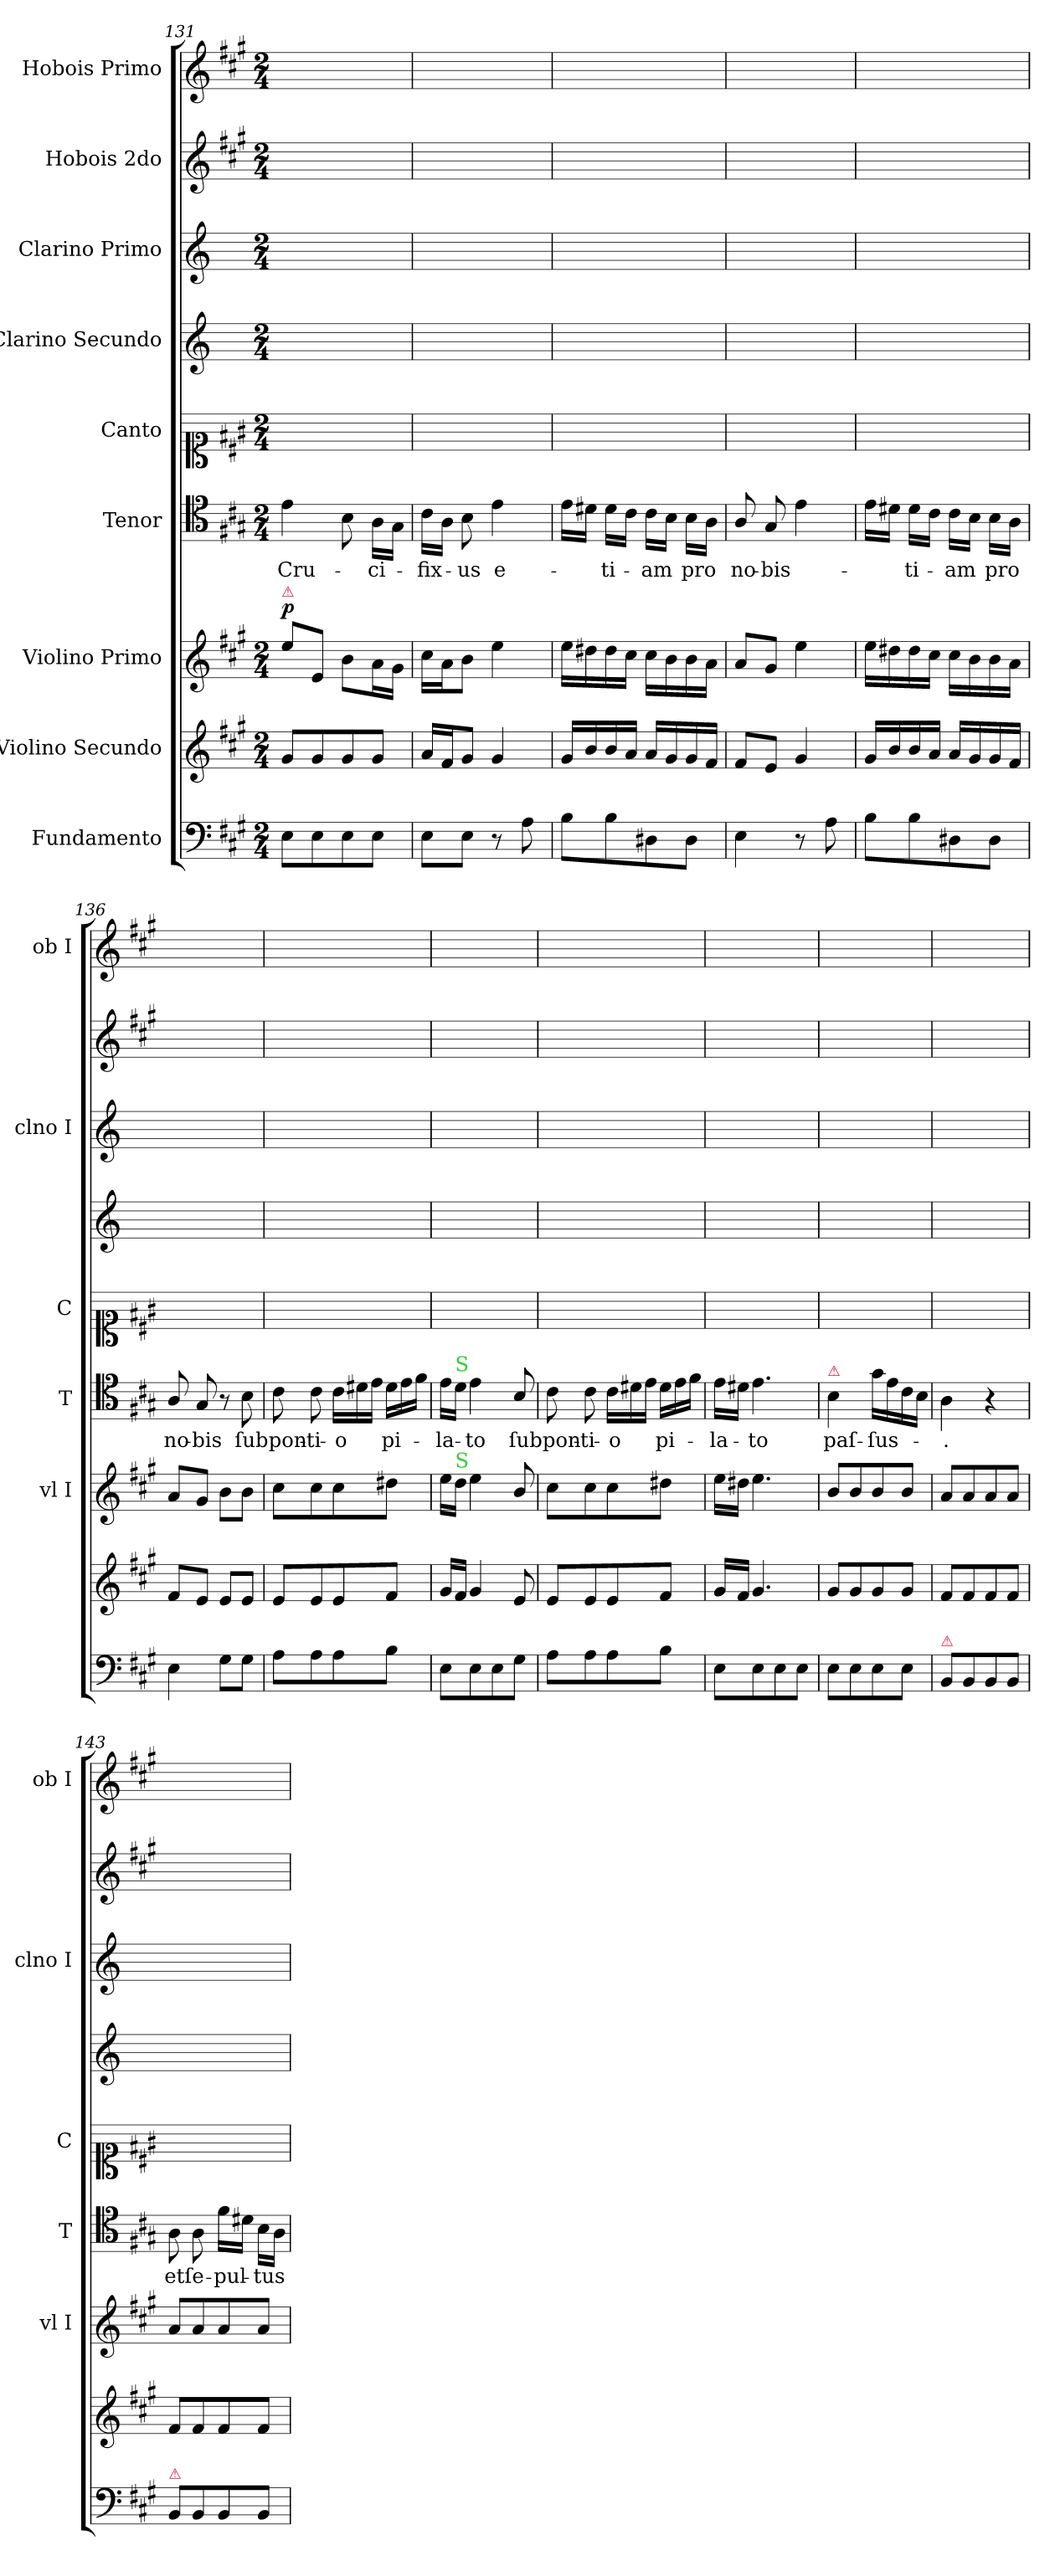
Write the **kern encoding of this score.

**kern	**kern	**kern	**dynam	**kern	**text	**kern	**kern	**kern	**kern	**kern
*part9	*part8	*part7	*part7	*part6	*part6	*part5	*part4	*part3	*part2	*part1
*staff9	*staff8	*staff7	*staff7	*staff6	*staff6	*staff5	*staff4	*staff3	*staff2	*staff1
*I"Fundamento	*I"Violino Secundo	*I"Violino Primo	*	*I"Tenor	*	*I"Canto	*I"Clarino Secundo	*I"Clarino Primo	*I"Hobois 2do	*I"Hobois Primo
*	*	*I'vl I	*	*I'T	*	*I'C	*	*I'clno I	*	*I'ob I
*clefF4	*clefG2	*clefG2	*	*clefC4	*	*clefC1	*clefG2	*clefG2	*clefG2	*clefG2
*	*	*	*	*	*	*	*ITrd-1c-2	*ITrd-1c-2	*	*
*k[f#c#g#]	*k[f#c#g#]	*k[f#c#g#]	*	*k[f#c#g#]	*	*k[f#c#g#]	*k[f#c#]	*k[f#c#]	*k[f#c#g#]	*k[f#c#g#]
*M2/4	*M2/4	*M2/4	*	*M2/4	*	*M2/4	*M2/4	*M2/4	*M2/4	*M2/4
=131	=131	=131	=131	=131	=131	=131	=131	=131	=131	=131
!	!	!LO:TX:a:color=crimson:t=⚠	!	!	!	!	!	!	!	!
!	!	!	!LO:DY:a	!	!	!	!	!	!	!
8E\L	8g#/L	8ee\L	p	4e\	Cru-	2ryy	2ryy	2ryy	2ryy	2ryy
8E\	8g#/	8e/J	.	.	.	.	.	.	.	.
8E\	8g#/	8b\L	.	8B\	.	.	.	.	.	.
8E\J	8g#/J	16a\L	.	16A\LL	-ci-	.	.	.	.	.
.	.	16g#\JJ	.	16G#\JJ	.	.	.	.	.	.
=132	=132	=132	=132	=132	=132	=132	=132	=132	=132	=132
8E\L	16a/LL	16cc#\LL	.	16c#\LL	-fix-	2ryy	2ryy	2ryy	2ryy	2ryy
.	16f#/J	16a\J	.	16A\JJ	.	.	.	.	.	.
8E\J	8g#/J	8b\J	.	8B\	-us	.	.	.	.	.
8r	4g#/	4ee\	.	4e\	e-	.	.	.	.	.
8A\	.	.	.	.	.	.	.	.	.	.
=133	=133	=133	=133	=133	=133	=133	=133	=133	=133	=133
8B\L	16g#/LL	16ee\LL	.	16e\LL	.	2ryy	2ryy	2ryy	2ryy	2ryy
.	16b/	16dd#X\	.	16d#X\JJ	.	.	.	.	.	.
8B\	16b/	16dd#\	.	16d#\LL	-ti-	.	.	.	.	.
.	16a/JJ	16cc#\JJ	.	16c#\JJ	.	.	.	.	.	.
8D#X\	16a/LL	16cc#\LL	.	16c#\LL	-am	.	.	.	.	.
.	16g#/	16b\	.	16B\JJ	.	.	.	.	.	.
8D#\J	16g#/	16b\	.	16B\LL	pro	.	.	.	.	.
.	16f#/JJ	16a\JJ	.	16A\JJ	.	.	.	.	.	.
=134	=134	=134	=134	=134	=134	=134	=134	=134	=134	=134
4E\	8f#/L	8a/L	.	8A/	no-	2ryy	2ryy	2ryy	2ryy	2ryy
.	8e/J	8g#/J	.	8G#/	-bis-	.	.	.	.	.
8r	4g#/	4ee\	.	4e\	.	.	.	.	.	.
8A\	.	.	.	.	.	.	.	.	.	.
=135	=135	=135	=135	=135	=135	=135	=135	=135	=135	=135
8B\L	16g#/LL	16ee\LL	.	16e\LL	.	2ryy	2ryy	2ryy	2ryy	2ryy
.	16b/	16dd#X\	.	16d#X\JJ	.	.	.	.	.	.
8B\	16b/	16dd#\	.	16d#\LL	-ti-	.	.	.	.	.
.	16a/JJ	16cc#\JJ	.	16c#\JJ	.	.	.	.	.	.
8D#X\	16a/LL	16cc#\LL	.	16c#\LL	-am	.	.	.	.	.
.	16g#/	16b\	.	16B\JJ	.	.	.	.	.	.
8D#\J	16g#/	16b\	.	16B\LL	pro	.	.	.	.	.
.	16f#/JJ	16a\JJ	.	16A\JJ	.	.	.	.	.	.
=136	=136	=136	=136	=136	=136	=136	=136	=136	=136	=136
4E\	8f#/L	8a/L	.	8A/	no-	2ryy	2ryy	2ryy	2ryy	2ryy
.	8e/J	8g#/J	.	8G#/	-bis	.	.	.	.	.
8G#\L	8e/L	8b\L	.	8r	.	.	.	.	.	.
8G#\J	8e/J	8b\J	.	8B\	ſub	.	.	.	.	.
=137	=137	=137	=137	=137	=137	=137	=137	=137	=137	=137
8A\L	8e/L	8cc#\L	.	8c#\	pon-	2ryy	2ryy	2ryy	2ryy	2ryy
8A\	8e/	8cc#\	.	8c#\	-ti-	.	.	.	.	.
*	*	*	*	*Xtuplet	*	*	*	*	*	*
8A\	8e/	8cc#\	.	24c#\LL	-o	.	.	.	.	.
.	.	.	.	24d#X\	.	.	.	.	.	.
.	.	.	.	24e\JJ	.	.	.	.	.	.
8B\J	8f#/J	8dd#X\J	.	24d#\LL	pi-	.	.	.	.	.
.	.	.	.	24e\	.	.	.	.	.	.
.	.	.	.	24f#\JJ	.	.	.	.	.	.
=138	=138	=138	=138	=138	=138	=138	=138	=138	=138	=138
8E\L	16g#/LL	16ee\LL	.	16e\LL	-la-	2ryy	2ryy	2ryy	2ryy	2ryy
!	!	!	!	!LO:TX:a:color=limegreen:t=S	!	!	!	!	!	!
!	!	!LO:TX:a:color=limegreen:t=S	!	!	!	!	!	!	!	!
.	16f#/JJ	16dd\JJ	.	16d\JJ	.	.	.	.	.	.
8E\	4g#/	4ee\	.	4e\	-to	.	.	.	.	.
8E\	.	.	.	.	.	.	.	.	.	.
8G#\J	8e/	8b/	.	8B/	ſub	.	.	.	.	.
=139	=139	=139	=139	=139	=139	=139	=139	=139	=139	=139
8A\L	8e/L	8cc#\L	.	8c#\	pon-	2ryy	2ryy	2ryy	2ryy	2ryy
8A\	8e/	8cc#\	.	8c#\	-ti-	.	.	.	.	.
8A\	8e/	8cc#\	.	24c#\LL	-o	.	.	.	.	.
.	.	.	.	24d#X\	.	.	.	.	.	.
.	.	.	.	24e\JJ	.	.	.	.	.	.
8B\J	8f#/J	8dd#X\J	.	24d#\LL	pi-	.	.	.	.	.
.	.	.	.	24e\	.	.	.	.	.	.
.	.	.	.	24f#\JJ	.	.	.	.	.	.
=140	=140	=140	=140	=140	=140	=140	=140	=140	=140	=140
8E\L	16g#/LL	16ee\LL	.	16e\LL	-la-	2ryy	2ryy	2ryy	2ryy	2ryy
.	16f#/JJ	16dd#X\JJ	.	16d#X\JJ	.	.	.	.	.	.
8E\	4.g#/	4.ee\	.	4.e\	-to	.	.	.	.	.
8E\	.	.	.	.	.	.	.	.	.	.
8E\J	.	.	.	.	.	.	.	.	.	.
=141	=141	=141	=141	=141	=141	=141	=141	=141	=141	=141
!	!	!	!	!LO:TX:a:color=crimson:t=⚠	!	!	!	!	!	!
8E\L	8g#/L	8b/L	.	4B\	paſ-	2ryy	2ryy	2ryy	2ryy	2ryy
8E\	8g#/	8b/	.	.	.	.	.	.	.	.
8E\	8g#/	8b/	.	16g#\LL	-ſus-	.	.	.	.	.
.	.	.	.	16e\	.	.	.	.	.	.
8E\J	8g#/J	8b/J	.	16c#\	.	.	.	.	.	.
.	.	.	.	16B\JJ	.	.	.	.	.	.
=142	=142	=142	=142	=142	=142	=142	=142	=142	=142	=142
!LO:TX:a:color=crimson:t=⚠	!	!	!	!	!	!	!	!	!	!
8BB/L	8f#/L	8a/L	.	4A\	-.	2ryy	2ryy	2ryy	2ryy	2ryy
8BB/	8f#/	8a/	.	.	.	.	.	.	.	.
8BB/	8f#/	8a/	.	4r	.	.	.	.	.	.
8BB/J	8f#/J	8a/J	.	.	.	.	.	.	.	.
=143	=143	=143	=143	=143	=143	=143	=143	=143	=143	=143
!LO:TX:a:color=crimson:t=⚠	!	!	!	!	!	!	!	!	!	!
8BB/L	8f#/L	8a/L	.	8A\	et	2ryy	2ryy	2ryy	2ryy	2ryy
8BB/	8f#/	8a/	.	8A\	ſe-	.	.	.	.	.
8BB/	8f#/	8a/	.	16f#\LL	-pul-	.	.	.	.	.
.	.	.	.	16d#X\JJ	.	.	.	.	.	.
8BB/J	8f#/J	8a/J	.	16B\LL	-tus	.	.	.	.	.
.	.	.	.	16A\JJ	.	.	.	.	.	.
=	=	=	=	=	=	=	=	=	=	=
*-	*-	*-	*-	*-	*-	*-	*-	*-	*-	*-
